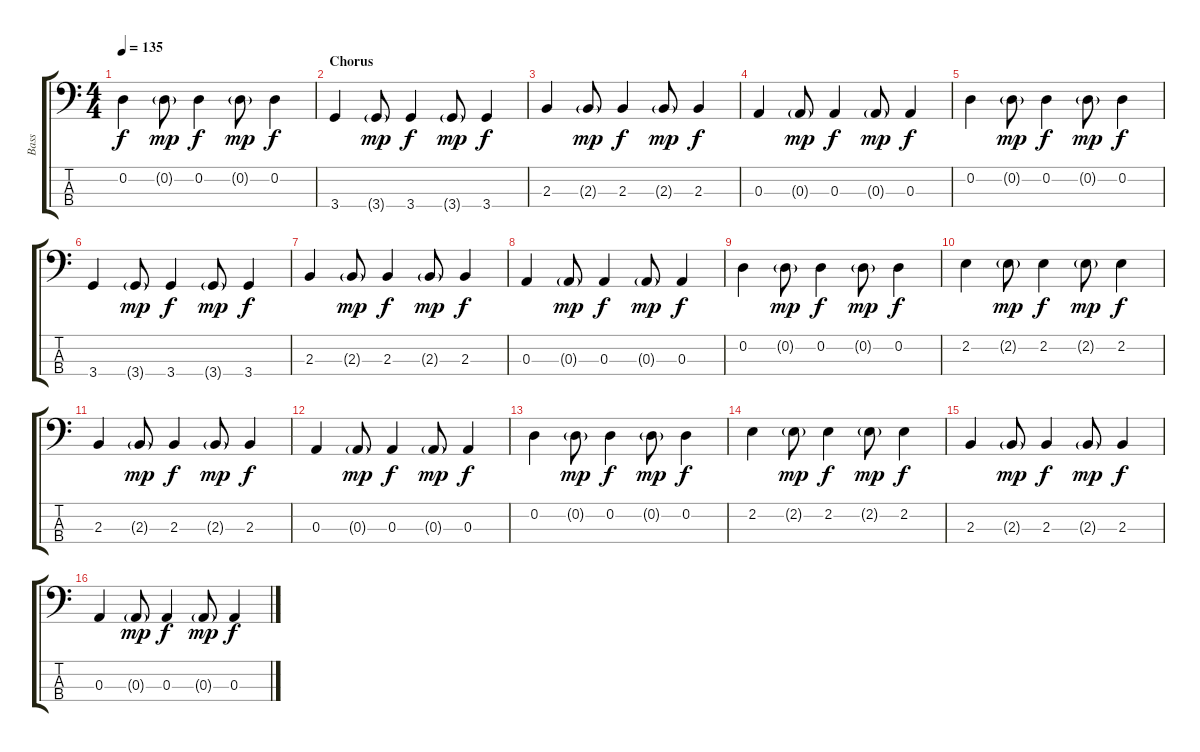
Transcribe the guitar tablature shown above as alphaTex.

\track ("Bass" "Bass") {instrument acousticbass}
\staff {score tabs}
\tuning (G2 D2 A1 E1) {hide}
\ts (4 4)
\tempo 135
\clef f4
\ks c
0.2.4{dy f} 0.2{g}.8{dy mp} 0.2.4{dy f} 0.2{g}.8{dy mp} 0.2.4{dy f} |
\section ("" "Chorus")
3.4.4 3.4{g}.8{dy mp} 3.4.4{dy f} 3.4{g}.8{dy mp} 3.4.4{dy f} |
2.3.4 2.3{g}.8{dy mp} 2.3.4{dy f} 2.3{g}.8{dy mp} 2.3.4{dy f} |
0.3.4 0.3{g}.8{dy mp} 0.3.4{dy f} 0.3{g}.8{dy mp} 0.3.4{dy f} |
0.2.4 0.2{g}.8{dy mp} 0.2.4{dy f} 0.2{g}.8{dy mp} 0.2.4{dy f} |
3.4.4 3.4{g}.8{dy mp} 3.4.4{dy f} 3.4{g}.8{dy mp} 3.4.4{dy f} |
2.3.4 2.3{g}.8{dy mp} 2.3.4{dy f} 2.3{g}.8{dy mp} 2.3.4{dy f} |
0.3.4 0.3{g}.8{dy mp} 0.3.4{dy f} 0.3{g}.8{dy mp} 0.3.4{dy f} |
0.2.4 0.2{g}.8{dy mp} 0.2.4{dy f} 0.2{g}.8{dy mp} 0.2.4{dy f} |
2.2.4 2.2{g}.8{dy mp} 2.2.4{dy f} 2.2{g}.8{dy mp} 2.2.4{dy f} |
2.3.4 2.3{g}.8{dy mp} 2.3.4{dy f} 2.3{g}.8{dy mp} 2.3.4{dy f} |
0.3.4 0.3{g}.8{dy mp} 0.3.4{dy f} 0.3{g}.8{dy mp} 0.3.4{dy f} |
0.2.4 0.2{g}.8{dy mp} 0.2.4{dy f} 0.2{g}.8{dy mp} 0.2.4{dy f} |
2.2.4 2.2{g}.8{dy mp} 2.2.4{dy f} 2.2{g}.8{dy mp} 2.2.4{dy f} |
2.3.4 2.3{g}.8{dy mp} 2.3.4{dy f} 2.3{g}.8{dy mp} 2.3.4{dy f} |
0.3.4 0.3{g}.8{dy mp} 0.3.4{dy f} 0.3{g}.8{dy mp} 0.3.4{dy f}
